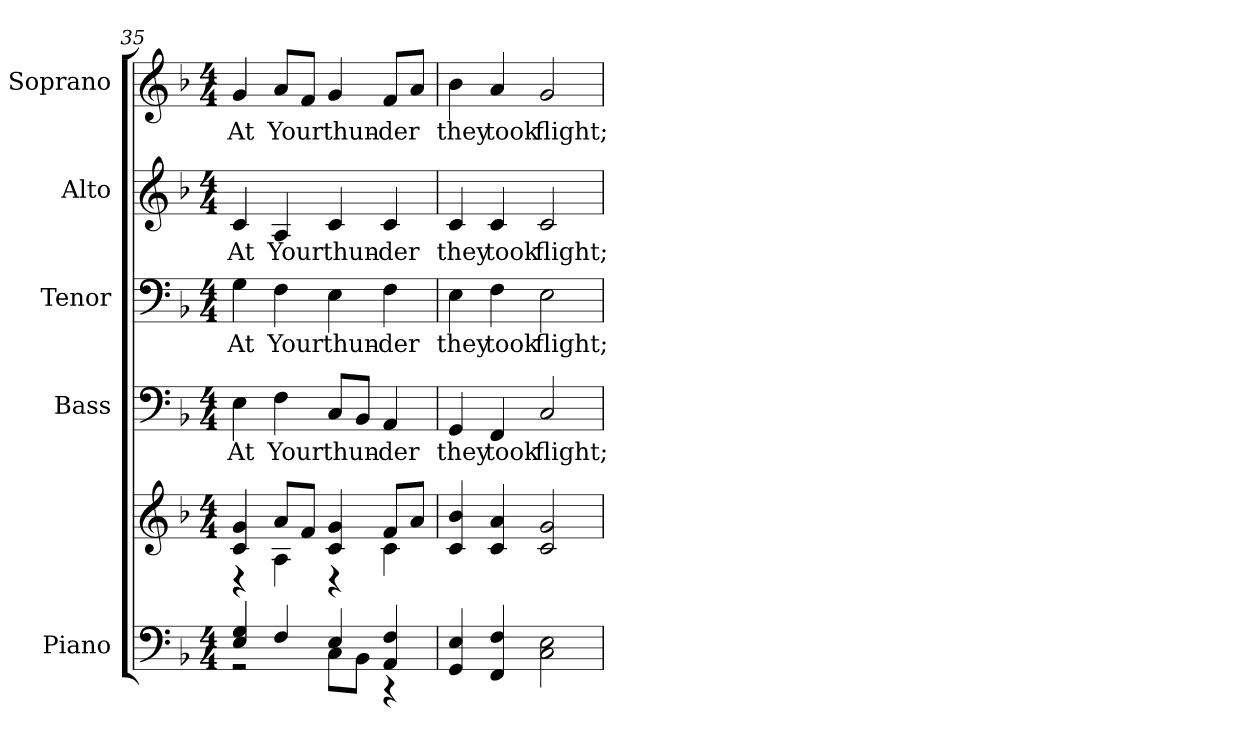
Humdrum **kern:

**kern	**kern	**kern	**text	**kern	**text	**kern	**text	**kern	**text
*part5	*part5	*part4	*part4	*part3	*part3	*part2	*part2	*part1	*part1
*staff6	*staff5	*staff4	*staff4	*staff3	*staff3	*staff2	*staff2	*staff1	*staff1
*I"Piano	*	*I"Bass	*	*I"Tenor	*	*I"Alto	*	*I"Soprano	*
*I'Pno.	*	*I'B.	*	*I'T.	*	*I'A.	*	*I'S.	*
*clefF4	*clefG2	*clefF4	*	*clefF4	*	*clefG2	*	*clefG2	*
*k[b-]	*k[b-]	*k[b-]	*	*k[b-]	*	*k[b-]	*	*k[b-]	*
*F:	*F:	*F:	*	*F:	*	*F:	*	*F:	*
*M4/4	*M4/4	*M4/4	*	*M4/4	*	*M4/4	*	*M4/4	*
=35	=35	=35	=35	=35	=35	=35	=35	=35	=35
*^	*^	*	*	*	*	*	*	*	*
!	!	!	!	!	!LO:LY:b:color=#000000	!	!	!	!	!	!
!	!	!	!	!	!	!	!LO:LY:b:color=#000000	!	!	!	!
!	!	!	!	!	!	!	!	!	!LO:LY:b:color=#000000	!	!
!	!	!	!	!	!	!	!	!	!	!	!LO:LY:b:color=#000000
4Ei/ 4Gi	2r	4ci/ 4gi	4r	4Ei\	At	4Gi\	At	4ci/	At	4gi/	At
!	!	!	!	!	!LO:LY:b:color=#000000	!	!	!	!	!	!
!	!	!	!	!	!	!	!LO:LY:b:color=#000000	!	!	!	!
!	!	!	!	!	!	!	!	!	!LO:LY:b:color=#000000	!	!
!	!	!	!	!	!	!	!	!	!	!	!LO:LY:b:color=#000000
4Fi/	.	8ai/L	4Ai\	4Fi\	Your	4Fi\	Your	4Ai/	Your	8ai/L	Your
.	.	8fi/J	.	.	.	.	.	.	.	8fi/J	.
!	!	!	!	!	!LO:LY:b:color=#000000	!	!	!	!	!	!
!	!	!	!	!	!	!	!LO:LY:b:color=#000000	!	!	!	!
!	!	!	!	!	!	!	!	!	!LO:LY:b:color=#000000	!	!
!	!	!	!	!	!	!	!	!	!	!	!LO:LY:b:color=#000000
4Ei/	8Ci\L	4ci/ 4gi	4r	8Ci/L	thun-	4Ei\	thun-	4ci/	thun-	4gi/	thun-
.	8BB-i\J	.	.	8BB-i/J	.	.	.	.	.	.	.
!	!	!	!	!	!LO:LY:b:color=#000000	!	!	!	!	!	!
!	!	!	!	!	!	!	!LO:LY:b:color=#000000	!	!	!	!
!	!	!	!	!	!	!	!	!	!LO:LY:b:color=#000000	!	!
!	!	!	!	!	!	!	!	!	!	!	!LO:LY:b:color=#000000
4AAi/ 4Fi	4r	8fi/L	4ci\	4AAi/	-der	4Fi\	-der	4ci/	-der	8fi/L	-der
.	.	8ai/J	.	.	.	.	.	.	.	8ai/J	.
*v	*v	*	*	*	*	*	*	*	*	*	*
*	*v	*v	*	*	*	*	*	*	*	*
=36	=36	=36	=36	=36	=36	=36	=36	=36	=36
!	!	!	!LO:LY:b:color=#000000	!	!	!	!	!	!
!	!	!	!	!	!LO:LY:b:color=#000000	!	!	!	!
!	!	!	!	!	!	!	!LO:LY:b:color=#000000	!	!
!	!	!	!	!	!	!	!	!	!LO:LY:b:color=#000000
4GGi/ 4Ei	4ci/ 4b-i	4GGi/	they	4Ei\	they	4ci/	they	4b-i\	they
!	!	!	!LO:LY:b:color=#000000	!	!	!	!	!	!
!	!	!	!	!	!LO:LY:b:color=#000000	!	!	!	!
!	!	!	!	!	!	!	!LO:LY:b:color=#000000	!	!
!	!	!	!	!	!	!	!	!	!LO:LY:b:color=#000000
4FFi/ 4Fi	4ci/ 4ai	4FFi/	took	4Fi\	took	4ci/	took	4ai/	took
!	!	!	!LO:LY:b:color=#000000	!	!	!	!	!	!
!	!	!	!	!	!LO:LY:b:color=#000000	!	!	!	!
!	!	!	!	!	!	!	!LO:LY:b:color=#000000	!	!
!	!	!	!	!	!	!	!	!	!LO:LY:b:color=#000000
2Ci\ 2Ei	2ci/ 2gi	2Ci/	flight;	2Ei\	flight;	2ci/	flight;	2gi/	flight;
=	=	=	=	=	=	=	=	=	=
*-	*-	*-	*-	*-	*-	*-	*-	*-	*-
